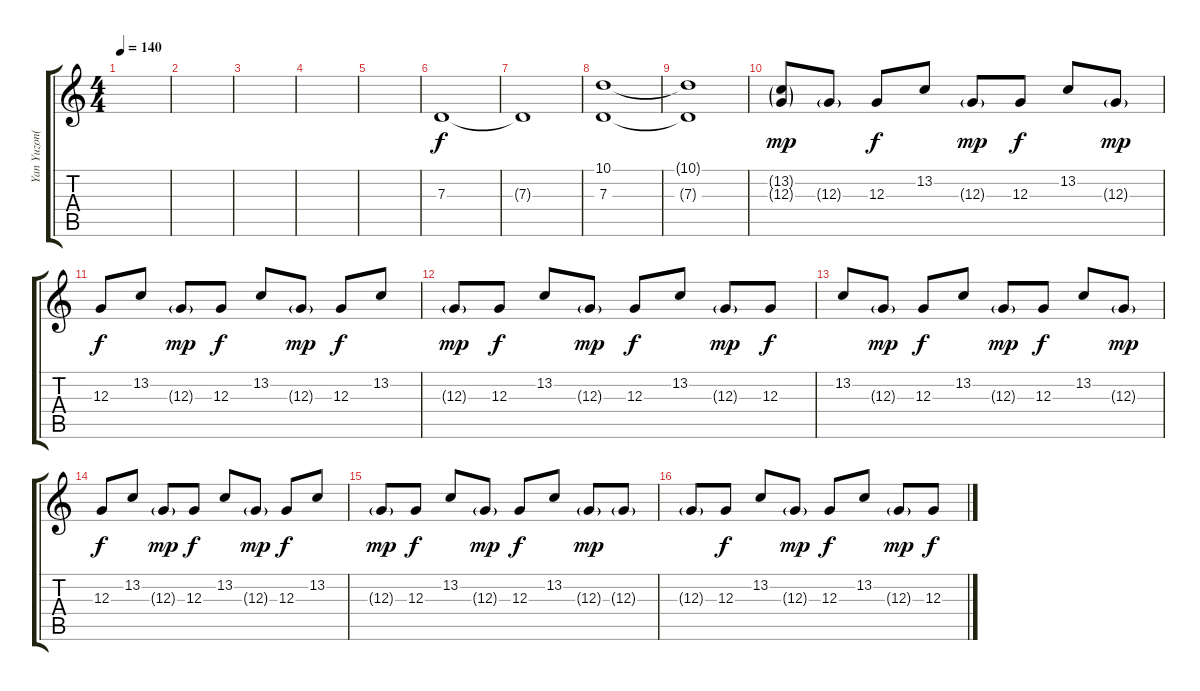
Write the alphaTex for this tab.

\track ("Yan Yuzon(Lead) " "Yan Yuzon(") {instrument lead1square}
\staff {score tabs}
\tuning (E4 B3 G3 D3 A2 E2) {hide}
\ts (4 4)
\tempo 140
\clef g2
\ks c
|
|
|
|
|
7.3.1 |
7.3{t}.1 |
(10.1 7.3).1 |
(10.1{t} 7.3{t}).1 |
(13.2{g} 12.3{g}).8{dy mp} 12.3{g}.8 12.3.8{dy f} 13.2.8 12.3{g}.8{dy mp} 12.3.8{dy f} 13.2.8 12.3{g}.8{dy mp} |
12.3.8{dy f} 13.2.8 12.3{g}.8{dy mp} 12.3.8{dy f} 13.2.8 12.3{g}.8{dy mp} 12.3.8{dy f} 13.2.8 |
12.3{g}.8{dy mp} 12.3.8{dy f} 13.2.8 12.3{g}.8{dy mp} 12.3.8{dy f} 13.2.8 12.3{g}.8{dy mp} 12.3.8{dy f} |
13.2.8 12.3{g}.8{dy mp} 12.3.8{dy f} 13.2.8 12.3{g}.8{dy mp} 12.3.8{dy f} 13.2.8 12.3{g}.8{dy mp} |
12.3.8{dy f} 13.2.8 12.3{g}.8{dy mp} 12.3.8{dy f} 13.2.8 12.3{g}.8{dy mp} 12.3.8{dy f} 13.2.8 |
12.3{g}.8{dy mp} 12.3.8{dy f} 13.2.8 12.3{g}.8{dy mp} 12.3.8{dy f} 13.2.8 12.3{g}.8{dy mp} 12.3{g}.8 |
12.3{g}.8 12.3.8{dy f} 13.2.8 12.3{g}.8{dy mp} 12.3.8{dy f} 13.2.8 12.3{g}.8{dy mp} 12.3.8{dy f}
